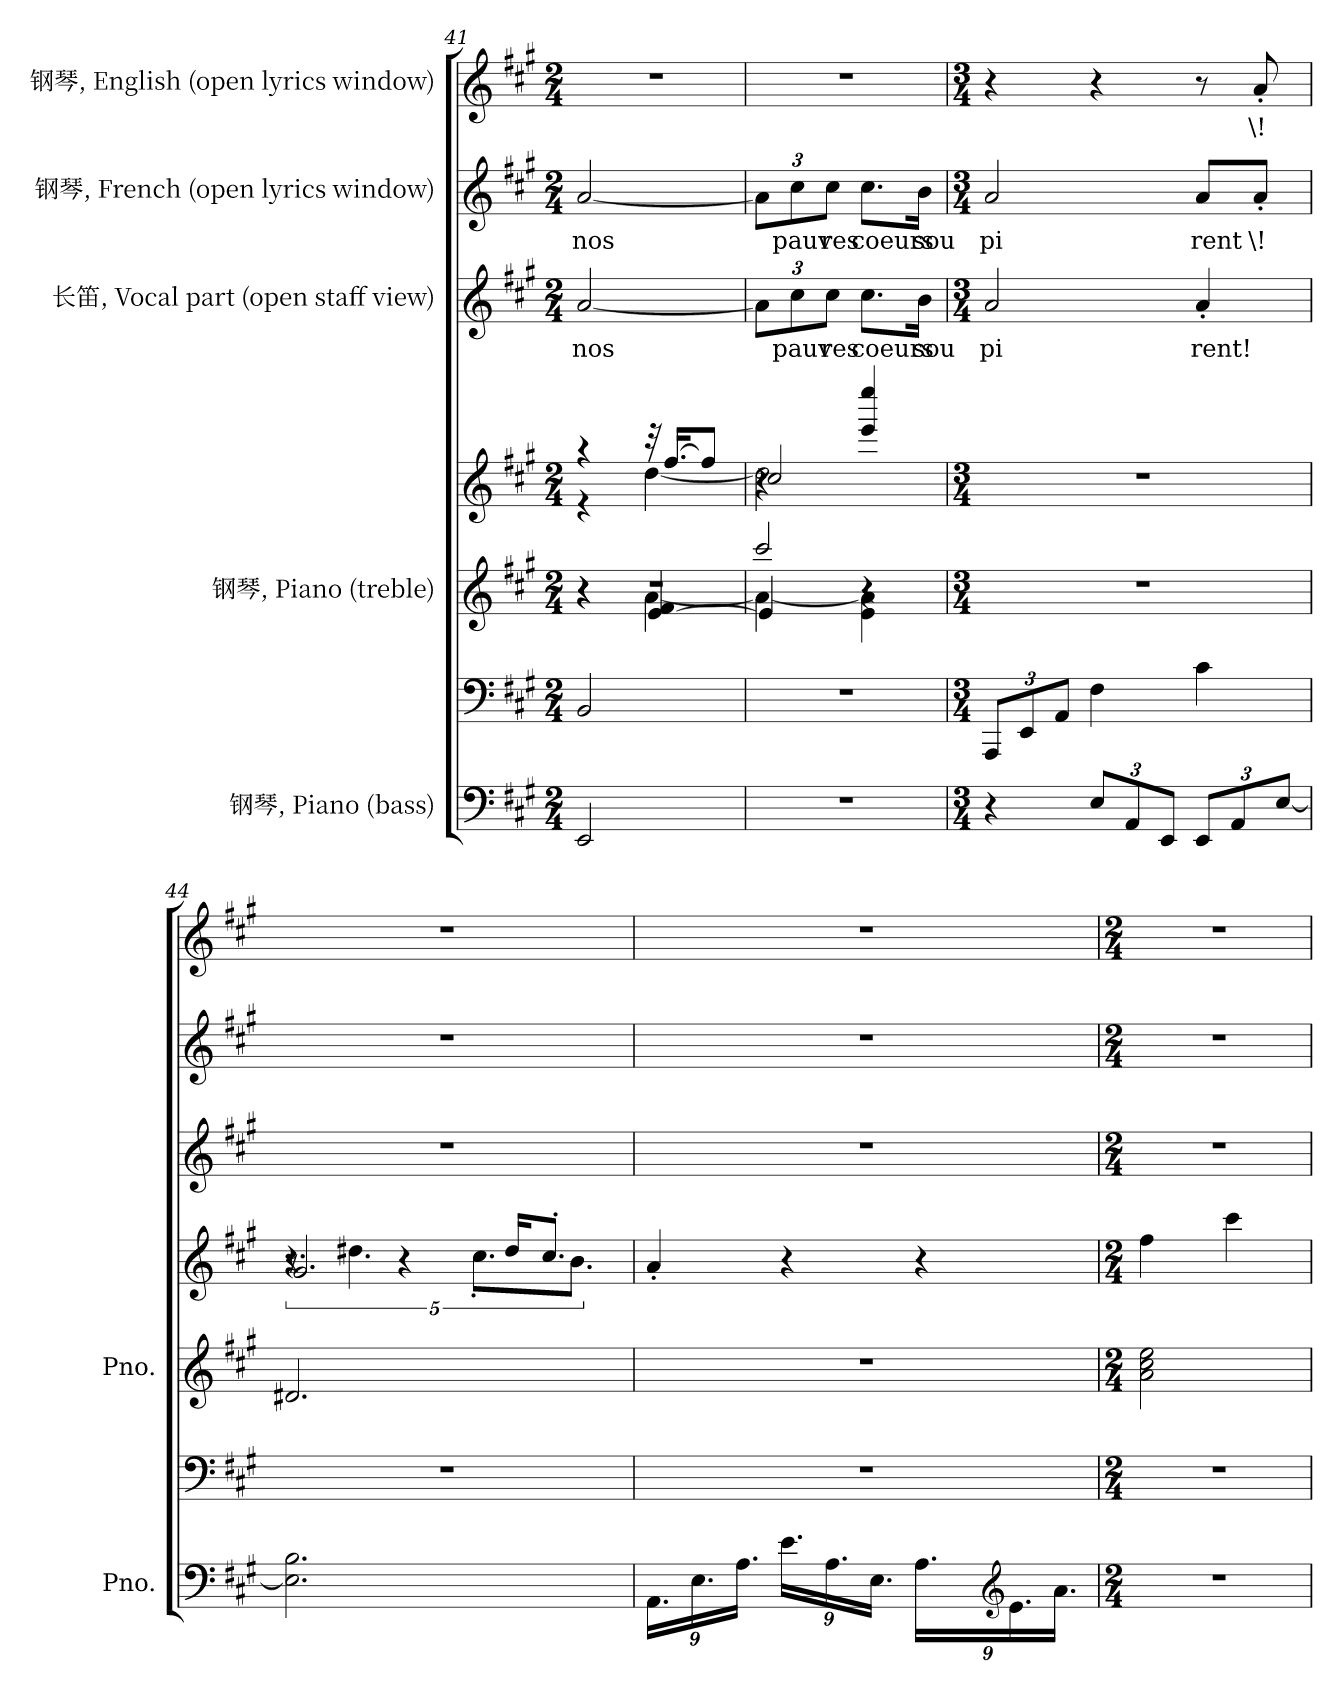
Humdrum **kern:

**kern	**kern	**kern	**kern	**kern	**text	**kern	**text	**kern	**text
*part5	*part5	*part4	*part4	*part3	*part3	*part2	*part2	*part1	*part1
*staff7	*staff6	*staff5	*staff4	*staff3	*staff3	*staff2	*staff2	*staff1	*staff1
*I"钢琴, Piano (bass)	*	*I"钢琴, Piano (treble)	*	*I"长笛, Vocal part (open staff view)	*	*I"钢琴, French (open lyrics window)	*	*I"钢琴, English (open lyrics window)	*
*I'Pno.	*	*I'Pno.	*	*	*	*	*	*	*
*clefF4	*clefF4	*clefG2	*clefG2	*clefG2	*	*clefG2	*	*clefG2	*
*k[f#c#g#]	*k[f#c#g#]	*k[f#c#g#]	*k[f#c#g#]	*k[f#c#g#]	*	*k[f#c#g#]	*	*k[f#c#g#]	*
*M2/4	*M2/4	*M2/4	*M2/4	*M2/4	*	*M2/4	*	*M2/4	*
=41	=41	=41	=41	=41	=41	=41	=41	=41	=41
*	*	*^	*^	*	*	*	*	*	*
*	*	*	*^	*	*	*	*	*	*	*	*
2EE/	2BB/	2r	4r	4r	4r	4r	[2a/	nos	[2a/	nos	2r	.
.	.	.	[4a\	[4e/ 4f#/	32r	[4dd\	.	.	.	.	.	.
.	.	.	.	.	[16.ff#/KL	.	.	.	.	.	.	.
.	.	.	.	.	8ff#/J]	.	.	.	.	.	.	.
!!LO:PB:g=z
=42	=42	=42	=42	=42	=42	=42	=42	=42	=42	=42	=42	=42
*	*	*	*	*	*	*^	*	*	*	*	*	*
*	*	*	*	*	*	*	*	*Xbrackettup	*	*Xbrackettup	*	*	*
2r	2r	2ccc#/	4a\_	4e/]	4r	2dd\]	2cc#/	12a\L]	.	12a\L]	.	2r	.
.	.	.	.	.	.	.	.	12cc#\	pauv	12cc#\	pauv	.	.
.	.	.	.	.	.	.	.	12cc#\J	res	12cc#\J	res	.	.
.	.	.	4e\ 4a\]	4r	4eee/ 4eeee/	.	.	8.cc#\L	coeurs	8.cc#\L	coeurs	.	.
.	.	.	.	.	.	.	.	16b\Jk	sou	16b\Jk	sou	.	.
*	*	*v	*v	*v	*	*	*	*	*	*	*	*	*
*	*	*	*v	*v	*v	*	*	*	*	*	*
=43	=43	=43	=43	=43	=43	=43	=43	=43	=43
*M3/4	*M3/4	*M3/4	*M3/4	*M3/4	*	*M3/4	*	*M3/4	*
*	*Xbrackettup	*	*	*	*	*	*	*	*
4r	12AAA/L	2.r	2.r	2a/	pi	2a/	pi	4r	.
.	12EE/	.	.	.	.	.	.	.	.
.	12AA/J	.	.	.	.	.	.	.	.
*Xbrackettup	*	*	*	*	*	*	*	*	*
12E/L	4F#\	.	.	.	.	.	.	4r	.
12AA/	.	.	.	.	.	.	.	.	.
12EE/J	.	.	.	.	.	.	.	.	.
12EE/L	4c#\	.	.	4a'/	rent!	8a/L	rent	8r	.
12AA/	.	.	.	.	.	.	.	.	.
.	.	.	.	.	.	8a'/J	\!	8a'/	\!
[12E/J	.	.	.	.	.	.	.	.	.
=44	=44	=44	=44	=44	=44	=44	=44	=44	=44
*	*	*	*^	*	*	*	*	*	*
*	*	*	*	*^	*	*	*	*	*	*
2.E\] 2.B\	2.r	2.d#X/	4r	10.r	2.g#/	2.r	.	2.r	.	2.r	.
.	.	.	.	5.dd#X\	.	.	.	.	.	.	.
.	.	.	4r	.	.	.	.	.	.	.	.
.	.	.	.	10.cc#'\L	.	.	.	.	.	.	.
.	.	.	16dd#/KL	.	.	.	.	.	.	.	.
.	.	.	8.cc#'/J	.	.	.	.	.	.	.	.
.	.	.	.	10.b\J	.	.	.	.	.	.	.
*	*	*	*v	*v	*v	*	*	*	*	*	*
!!LO:PB:g=z
=45	=45	=45	=45	=45	=45	=45	=45	=45	=45
18.AA\LL	2.r	2.r	4a'/	2.r	.	2.r	.	2.r	.
18.E\	.	.	.	.	.	.	.	.	.
18.A\JJ	.	.	.	.	.	.	.	.	.
18.e\LL	.	.	4r	.	.	.	.	.	.
18.A\	.	.	.	.	.	.	.	.	.
18.E\JJ	.	.	.	.	.	.	.	.	.
18.A\LL	.	.	4r	.	.	.	.	.	.
*clefG2	*	*	*	*	*	*	*	*	*
18.e\	.	.	.	.	.	.	.	.	.
18.a\JJ	.	.	.	.	.	.	.	.	.
=46	=46	=46	=46	=46	=46	=46	=46	=46	=46
*M2/4	*M2/4	*M2/4	*M2/4	*M2/4	*	*M2/4	*	*M2/4	*
2r	2r	2a\ 2cc#\ 2ee\	4ff#\	2r	.	2r	.	2r	.
.	.	.	4ccc#\	.	.	.	.	.	.
=	=	=	=	=	=	=	=	=	=
*-	*-	*-	*-	*-	*-	*-	*-	*-	*-
